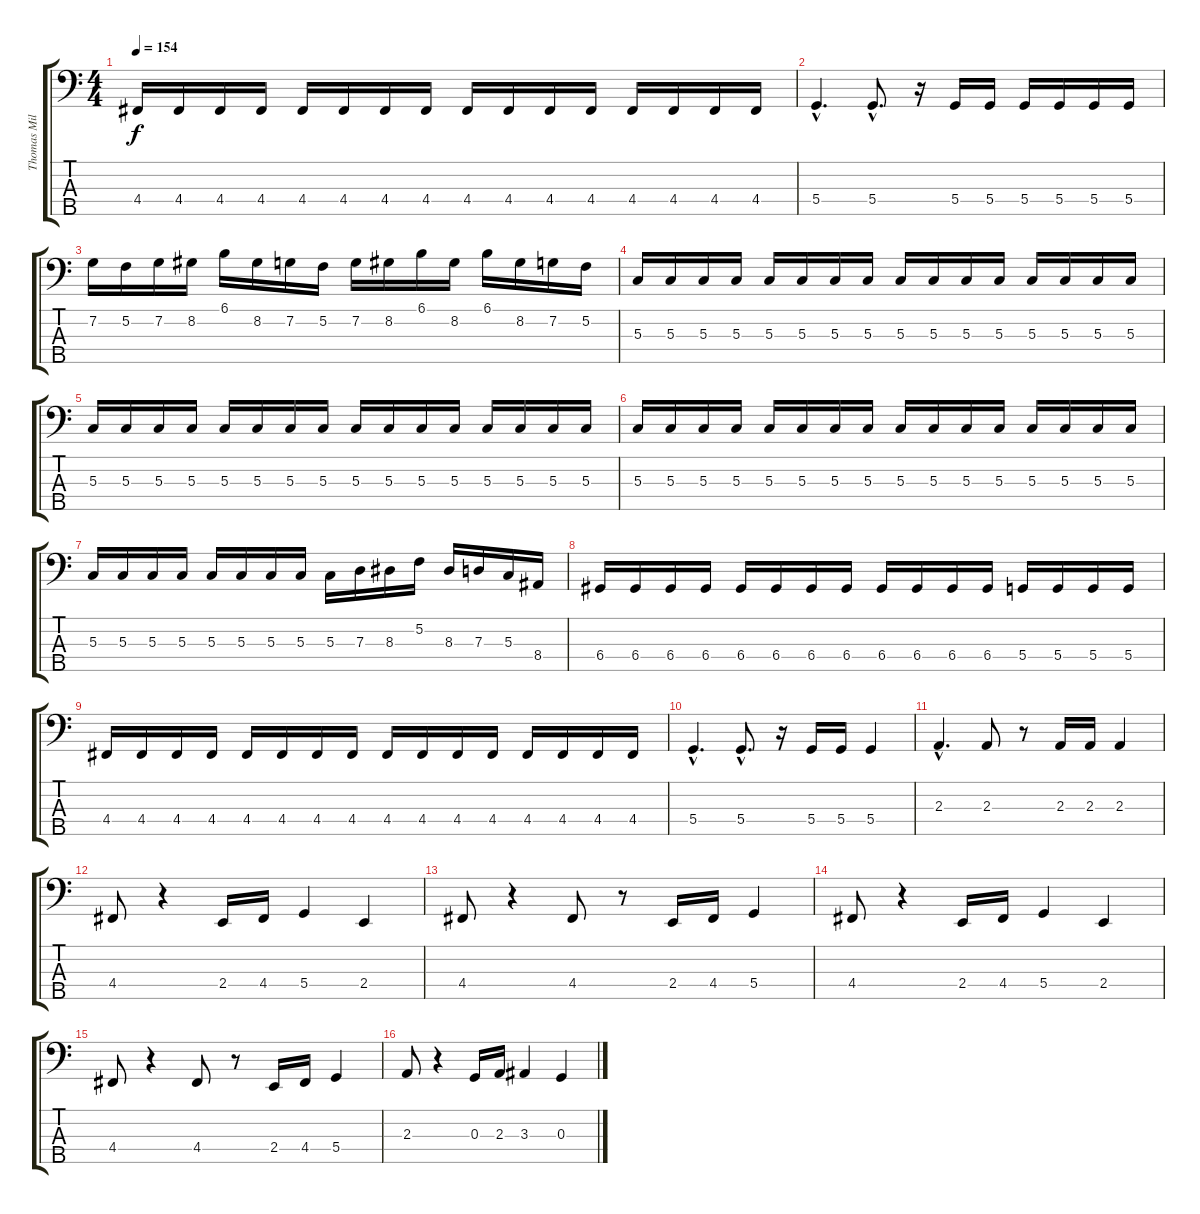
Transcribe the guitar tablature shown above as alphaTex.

\track ("Thomas Miller" "Thomas Mil") {instrument electricbassfinger}
\staff {score tabs}
\tuning (F2 C2 G1 D1 A0) {hide}
\ts (4 4)
\tempo 154
\clef f4
\ks c
4.4.16{dy f} 4.4.16 4.4.16 4.4.16 4.4.16 4.4.16 4.4.16 4.4.16 4.4.16 4.4.16 4.4.16 4.4.16 4.4.16 4.4.16 4.4.16 4.4.16 |
5.4{hac}.4{d} 5.4{hac}.8{d} r.16 5.4.16 5.4.16 5.4.16 5.4.16 5.4.16 5.4.16 |
7.2.16 5.2.16 7.2.16 8.2.16 6.1.16 8.2.16 7.2.16 5.2.16 7.2.16 8.2.16 6.1.16 8.2.16 6.1.16 8.2.16 7.2.16 5.2.16 |
5.3.16 5.3.16 5.3.16 5.3.16 5.3.16 5.3.16 5.3.16 5.3.16 5.3.16 5.3.16 5.3.16 5.3.16 5.3.16 5.3.16 5.3.16 5.3.16 |
5.3.16 5.3.16 5.3.16 5.3.16 5.3.16 5.3.16 5.3.16 5.3.16 5.3.16 5.3.16 5.3.16 5.3.16 5.3.16 5.3.16 5.3.16 5.3.16 |
5.3.16 5.3.16 5.3.16 5.3.16 5.3.16 5.3.16 5.3.16 5.3.16 5.3.16 5.3.16 5.3.16 5.3.16 5.3.16 5.3.16 5.3.16 5.3.16 |
5.3.16 5.3.16 5.3.16 5.3.16 5.3.16 5.3.16 5.3.16 5.3.16 5.3.16 7.3.16 8.3.16 5.2.16 8.3.16 7.3.16 5.3.16 8.4.16 |
6.4.16 6.4.16 6.4.16 6.4.16 6.4.16 6.4.16 6.4.16 6.4.16 6.4.16 6.4.16 6.4.16 6.4.16 5.4.16 5.4.16 5.4.16 5.4.16 |
4.4.16 4.4.16 4.4.16 4.4.16 4.4.16 4.4.16 4.4.16 4.4.16 4.4.16 4.4.16 4.4.16 4.4.16 4.4.16 4.4.16 4.4.16 4.4.16 |
5.4{hac}.4{d} 5.4{hac}.8{d} r.16 5.4.16 5.4.16 5.4.4 |
2.3{hac}.4{d} 2.3.8 r.8 2.3.16 2.3.16 2.3.4 |
4.4.8 r.4 2.4.16 4.4.16 5.4.4 2.4.4 |
4.4.8 r.4 4.4.8 r.8 2.4.16 4.4.16 5.4.4 |
4.4.8 r.4 2.4.16 4.4.16 5.4.4 2.4.4 |
4.4.8 r.4 4.4.8 r.8 2.4.16 4.4.16 5.4.4 |
2.3.8 r.4 0.3.16 2.3.16 3.3.4 0.3.4
